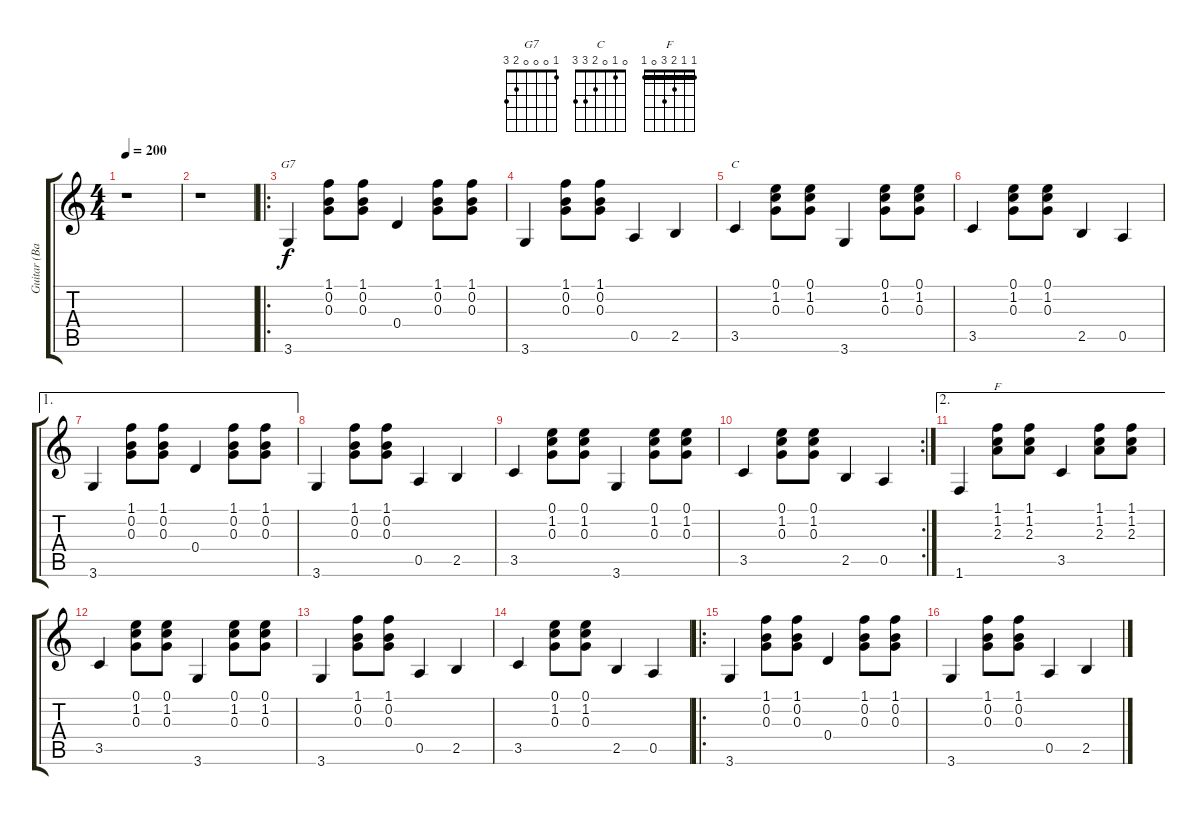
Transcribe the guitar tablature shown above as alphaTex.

\track ("Guitar (Backup)" "Guitar (Ba") {instrument acousticguitarnylon}
\staff {score tabs}
\tuning (E4 B3 G3 D3 A2 E2) {hide}
\chord ("G7" 1 0 0 0 2 3)
\chord ("C" 0 1 0 2 3 3)
\chord ("F" 1 1 2 3 0 1) {barre 1}
\ts (4 4)
\tempo 200
\clef g2
\ks c
r.1{dy f instrument acousticguitarnylon} |
r.1 |
\ro
3.6.4{ch "G7"} (1.1 0.2 0.3).8 (1.1 0.2 0.3).8 0.4.4 (1.1 0.2 0.3).8 (1.1 0.2 0.3).8 |
3.6.4 (1.1 0.2 0.3).8 (1.1 0.2 0.3).8 0.5.4 2.5.4 |
3.5.4{ch "C"} (0.1 1.2 0.3).8 (0.1 1.2 0.3).8 3.6.4 (0.1 1.2 0.3).8 (0.1 1.2 0.3).8 |
3.5.4 (0.1 1.2 0.3).8 (0.1 1.2 0.3).8 2.5.4 0.5.4 |
\ae 1
3.6.4 (1.1 0.2 0.3).8 (1.1 0.2 0.3).8 0.4.4 (1.1 0.2 0.3).8 (1.1 0.2 0.3).8 |
3.6.4 (1.1 0.2 0.3).8 (1.1 0.2 0.3).8 0.5.4 2.5.4 |
3.5.4 (0.1 1.2 0.3).8 (0.1 1.2 0.3).8 3.6.4 (0.1 1.2 0.3).8 (0.1 1.2 0.3).8 |
\rc 2
3.5.4 (0.1 1.2 0.3).8 (0.1 1.2 0.3).8 2.5.4 0.5.4 |
\ae 2
1.6.4 (1.1 1.2 2.3).8{ch "F"} (1.1 1.2 2.3).8 3.5.4 (1.1 1.2 2.3).8 (1.1 1.2 2.3).8 |
3.5.4 (0.1 1.2 0.3).8 (0.1 1.2 0.3).8 3.6.4 (0.1 1.2 0.3).8 (0.1 1.2 0.3).8 |
3.6.4 (1.1 0.2 0.3).8 (1.1 0.2 0.3).8 0.5.4 2.5.4 |
3.5.4 (0.1 1.2 0.3).8 (0.1 1.2 0.3).8 2.5.4 0.5.4 |
\ro
3.6.4 (1.1 0.2 0.3).8 (1.1 0.2 0.3).8 0.4.4 (1.1 0.2 0.3).8 (1.1 0.2 0.3).8 |
3.6.4 (1.1 0.2 0.3).8 (1.1 0.2 0.3).8 0.5.4 2.5.4
